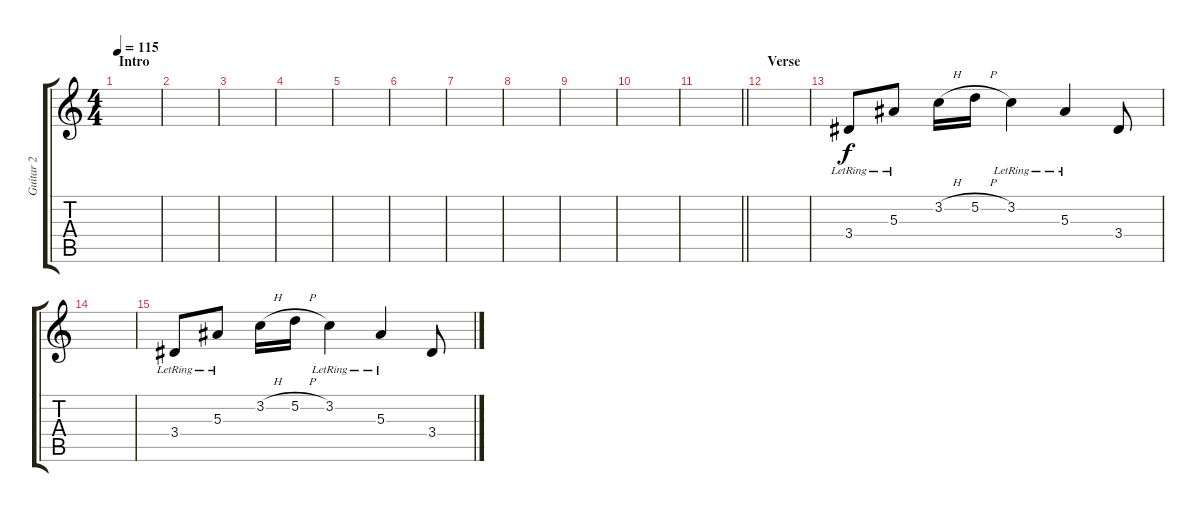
\track ("Guitar 2" "Guitar 2") {instrument distortionguitar}
\staff {score tabs}
\tuning (D4 A3 F3 C3 G2 D2) {hide}
\ts (4 4)
\section ("" "Intro")
\tempo 115
\clef g2
\ks c
|
|
|
|
|
|
|
|
|
|
\barLineRight lightlight
|
\section ("" "Verse")
|
3.4{lr}.8{instrument electricguitarclean} 5.3{lr}.8 3.2{h}.16 5.2{h}.16 3.2{lr}.4 5.3{lr}.4 3.4.8 |
|
3.4{lr}.8 5.3{lr}.8 3.2{h}.16 5.2{h}.16 3.2{lr}.4 5.3{lr}.4 3.4.8
